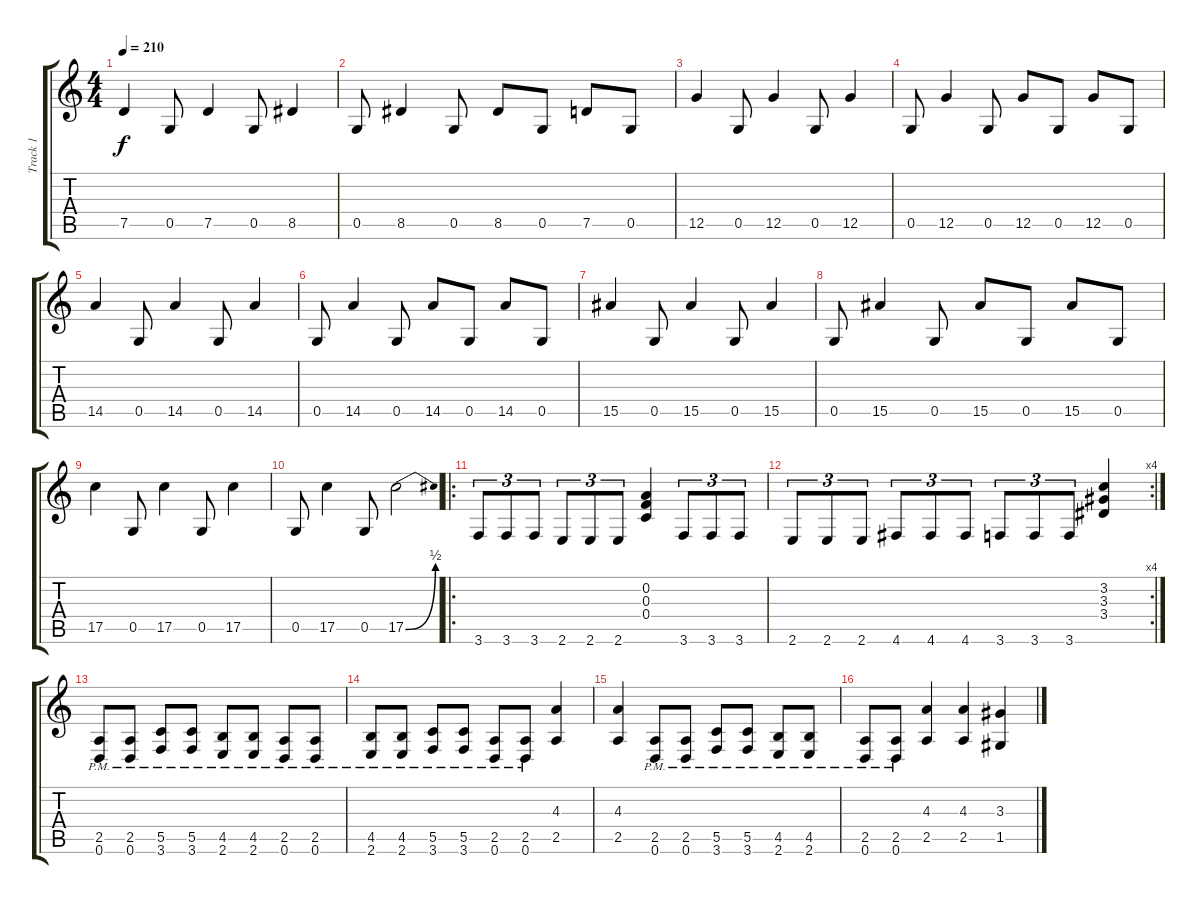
\track ("Track 1" "Track 1") {instrument distortionguitar}
\staff {score tabs}
\tuning (D4 A3 F3 C3 G2 D2) {hide}
\ts (4 4)
\tempo 210
\clef g2
\ks c
7.5.4{dy f} 0.5.8 7.5.4 0.5.8 8.5.4 |
0.5.8 8.5.4 0.5.8 8.5.8 0.5.8 7.5.8 0.5.8 |
12.5.4 0.5.8 12.5.4 0.5.8 12.5.4 |
0.5.8 12.5.4 0.5.8 12.5.8 0.5.8 12.5.8 0.5.8 |
14.5.4 0.5.8 14.5.4 0.5.8 14.5.4 |
0.5.8 14.5.4 0.5.8 14.5.8 0.5.8 14.5.8 0.5.8 |
15.5.4 0.5.8 15.5.4 0.5.8 15.5.4 |
0.5.8 15.5.4 0.5.8 15.5.8 0.5.8 15.5.8 0.5.8 |
17.5.4 0.5.8 17.5.4 0.5.8 17.5.4 |
0.5.8 17.5.4 0.5.8 17.5{be (bend 0 0 60 2)}.2 |
\ro
3.6.8{tu (3 2)} 3.6.8{tu (3 2)} 3.6.8{tu (3 2)} 2.6.8{tu (3 2)} 2.6.8{tu (3 2)} 2.6.8{tu (3 2)} (0.2 0.3 0.4).4 3.6.8{tu (3 2)} 3.6.8{tu (3 2)} 3.6.8{tu (3 2)} |
\rc 4
2.6.8{tu (3 2)} 2.6.8{tu (3 2)} 2.6.8{tu (3 2)} 4.6.8{tu (3 2)} 4.6.8{tu (3 2)} 4.6.8{tu (3 2)} 3.6.8{tu (3 2)} 3.6.8{tu (3 2)} 3.6.8{tu (3 2)} (3.2 3.3 3.4).4 |
(2.5{pm} 0.6{pm}).8 (2.5{pm} 0.6{pm}).8 (5.5{pm} 3.6{pm}).8 (5.5{pm} 3.6{pm}).8 (4.5{pm} 2.6{pm}).8 (4.5{pm} 2.6{pm}).8 (2.5{pm} 0.6{pm}).8 (2.5{pm} 0.6{pm}).8 |
(4.5{pm} 2.6{pm}).8 (4.5{pm} 2.6{pm}).8 (5.5{pm} 3.6{pm}).8 (5.5{pm} 3.6{pm}).8 (2.5{pm} 0.6{pm}).8 (2.5{pm} 0.6{pm}).8 (4.3 2.5).4 |
(4.3 2.5).4 (2.5{pm} 0.6{pm}).8 (2.5{pm} 0.6{pm}).8 (5.5{pm} 3.6{pm}).8 (5.5{pm} 3.6{pm}).8 (4.5{pm} 2.6{pm}).8 (4.5{pm} 2.6{pm}).8 |
(2.5{pm} 0.6{pm}).8 (2.5{pm} 0.6{pm}).8 (4.3 2.5).4 (4.3 2.5).4 (3.3 1.5).4
